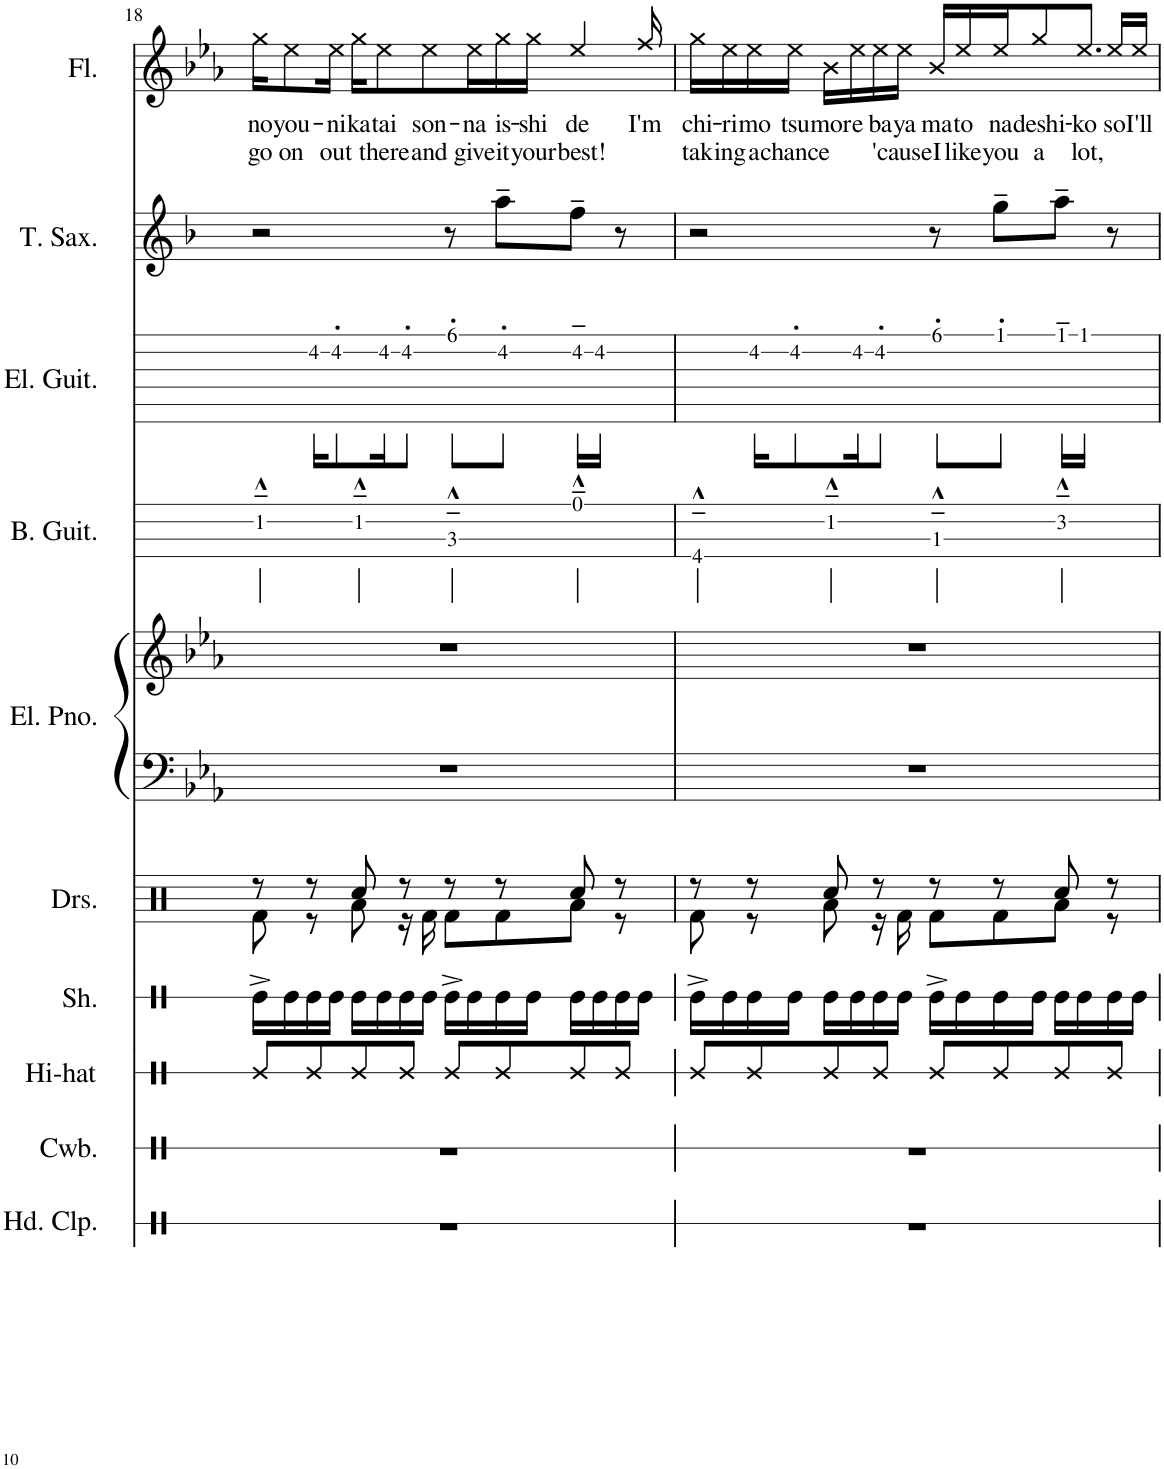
**kern	**kern	**kern	**kern	**kern	**kern	**kern	**kern	**kern	**kern	**kern	**text	**text
*part10	*part9	*part8	*part7	*part6	*part5	*part5	*part4	*part3	*part2	*part1	*part1	*part1
*staff11	*staff10	*staff9	*staff8	*staff7	*staff6	*staff5	*staff4	*staff3	*staff2	*staff1	*staff1	*staff1
*I"Hand Clap	*I"Cowbell	*I"Hi-hat	*I"Shaker	*I"Drumset	*I"Electric Piano	*	*I"Bass Guitar	*I"Electric Guitar (Muted)	*I"Tenor Saxophone	*I"Flute	*	*
*I'Hd. Clp.	*I'Cwb.	*I'Hi-hat	*I'Sh.	*I'Drs.	*I'El. Pno.	*	*I'B. Guit.	*I'El. Guit.	*I'T. Sax.	*I'Fl.	*	*
!!LO:PB:g=z
*clefX	*clefX	*clefX	*clefX	*clefX	*clefF4	*clefG2	*	*	*clefG2	*clefG2	*	*
*	*	*	*	*	*	*	*	*	*Trd8c14	*	*	*
*k[]	*k[]	*k[]	*k[]	*k[]	*k[b-e-a-]	*k[b-e-a-]	*k[b-e-a-]	*k[b-e-a-]	*k[b-]	*k[b-e-a-]	*	*
*M4/4	*M4/4	*M4/4	*M4/4	*M4/4	*M4/4	*M4/4	*M4/4	*M4/4	*M4/4	*M4/4	*	*
*met(c)	*met(c)	*met(c)	*met(c)	*met(c)	*met(c)	*met(c)	*met(c)	*met(c)	*met(c)	*met(c)	*	*
=18	=18	=18	=18	=18	=18	=18	=18	=18	=18	=18	=18	=18
*	*	*	*	*^	*	*	*	*	*	*	*	*
!	!	!	!	!	!	!	!	!	!	!	!	!LO:LY:b	!LO:LY:b
*	*	*	*	*	*	*	*	*	*	*	*^	*	*
1r	1r	8Re/L	16Re^\LL	8r	8Rf\	1r	1r	4EE-~^^\	8r	2r	16gg\KL	2...ryy	no	go
!	!	!	!	!	!	!	!	!	!	!	!	!	!LO:LY:b	!LO:LY:b
.	.	.	16Re\	.	.	.	.	.	.	.	8ee-\	.	you-	on
.	.	8Re/	16Re\	8r	8r	.	.	.	16e-\KL	.	.	.	.	.
!	!	!	!	!	!	!	!	!	!	!	!	!	!LO:LY:b	!LO:LY:b
.	.	.	16Re\JJ	.	.	.	.	.	8e-'\	.	16ee-\Jk	.	-ni	out
!	!	!	!	!	!	!	!	!	!	!	!	!	!LO:LY:b	!
.	.	8Re/	16Re\LL	8Rcc/	8Ra\	.	.	4EE-~^^\	.	.	16gg\KL	.	ka-	.
!	!	!	!	!	!	!	!	!	!	!	!	!	!LO:LY:b	!LO:LY:b
.	.	.	16Re\	.	.	.	.	.	16e-\K	.	8ee-\	.	-tai	there
.	.	8Re/J	16Re\	8r	16r	.	.	.	8e-'\J	.	.	.	.	.
!	!	!	!	!	!	!	!	!	!	!	!	!	!LO:LY:b	!LO:LY:b
.	.	.	16Re\JJ	.	16Rf\	.	.	.	.	.	8ee-\	.	son-	and
.	.	8Re/L	16Re^\LL	8r	8Rf\L	.	.	4CC~^^\	8b-'\L	8r	.	.	.	.
!	!	!	!	!	!	!	!	!	!	!	!	!	!LO:LY:b	!LO:LY:b
.	.	.	16Re\	.	.	.	.	.	.	.	16ee-\L	.	-na	give
!	!	!	!	!	!	!	!	!	!	!	!	!	!LO:LY:b	!LO:LY:b
.	.	8Re/	16Re\	8r	8Rf\	.	.	.	8e-'\J	8aa~\L	16gg\	.	is-	it
!	!	!	!	!	!	!	!	!	!	!	!	!	!LO:LY:b	!LO:LY:b
.	.	.	16Re\JJ	.	.	.	.	.	.	.	16gg\JJ	.	-shi	your
!	!	!	!	!	!	!	!	!	!	!	!	!	!LO:LY:b	!LO:LY:b
.	.	8Re/	16Re\LL	8Rcc/	8Ra\J	.	.	4GG~^^\	16e-~\LL	8ff~\J	4ee-/	.	de	best!
.	.	.	16Re\	.	.	.	.	.	16e-\JJ	.	.	.	.	.
.	.	8Re/J	16Re\	8r	8r	.	.	.	8r	8r	.	.	.	.
!	!	!	!	!	!	!	!	!	!	!	!	!	!LO:LY:b	!
.	.	.	16Re\JJ	.	.	.	.	.	.	.	.	16ff/	I'm	.
=19	=19	=19	=19	=19	=19	=19	=19	=19	=19	=19	=19	=19	=19	=19
!	!	!	!	!	!	!	!	!	!	!	!	!	!LO:LY:b	!LO:LY:b
1r	1r	8Re/L	16Re^\LL	8r	8Rf\	1r	1r	4AAA-~^^\	8r	2r	16gg\LL	2..ryy	chi-	tak-
!	!	!	!	!	!	!	!	!	!	!	!	!	!LO:LY:b	!LO:LY:b
.	.	.	16Re\	.	.	.	.	.	.	.	16ee-\	.	-ri	-ing
!	!	!	!	!	!	!	!	!	!	!	!	!	!LO:LY:b	!LO:LY:b
.	.	8Re/	16Re\	8r	8r	.	.	.	16e-\KL	.	16ee-\	.	mo	a
!	!	!	!	!	!	!	!	!	!	!	!	!	!LO:LY:b	!LO:LY:b
.	.	.	16Re\JJ	.	.	.	.	.	8e-'\	.	16ee-\JJ	.	tsu-	chance
!	!	!	!	!	!	!	!	!	!	!	!	!	!LO:LY:b	!
.	.	8Re/	16Re\LL	8Rcc/	8Ra\	.	.	4EE-~^^\	.	.	16b-\LL	.	-mor-	.
!	!	!	!	!	!	!	!	!	!	!	!	!	!LO:LY:b	!
.	.	.	16Re\	.	.	.	.	.	16e-\K	.	16ee-\	.	-e-	.
!	!	!	!	!	!	!	!	!	!	!	!	!	!LO:LY:b	!
.	.	8Re/J	16Re\	8r	16r	.	.	.	8e-'\J	.	16ee-\	.	-ba	.
!	!	!	!	!	!	!	!	!	!	!	!	!	!LO:LY:b	!LO:LY:b
.	.	.	16Re\JJ	.	16Rf\	.	.	.	.	.	16ee-\JJ	.	ya-	'cause
!	!	!	!	!	!	!	!	!	!	!	!	!	!LO:LY:b	!LO:LY:b
.	.	8Re/L	16Re^\LL	8r	8Rf\L	.	.	4BBB-~^^\	8b-'\L	8r	16b-/LL	.	-ma-	I
!	!	!	!	!	!	!	!	!	!	!	!	!	!LO:LY:b	!LO:LY:b
.	.	.	16Re\	.	.	.	.	.	.	.	16ee-/	.	-to	like
!	!	!	!	!	!	!	!	!	!	!	!	!	!LO:LY:b	!LO:LY:b
.	.	8Re/	16Re\	8r	8Rf\	.	.	.	8f'\J	8gg~\L	16ee-/J	.	na-	you
!	!	!	!	!	!	!	!	!	!	!	!	!	!LO:LY:b	!LO:LY:b
.	.	.	16Re\JJ	.	.	.	.	.	.	.	8gg/	.	-deshi-	a
.	.	8Re/	16Re\LL	8Rcc/	8Ra\J	.	.	4FF~^^\	16f~\LL	8aa~\J	.	.	.	.
!	!	!	!	!	!	!	!	!	!	!	!	!	!LO:LY:b	!LO:LY:b
.	.	.	16Re\	.	.	.	.	.	16f\JJ	.	8.ee-/J	.	-ko	lot,
!	!	!	!	!	!	!	!	!	!	!	!	!	!LO:LY:b	!
.	.	8Re/J	16Re\	8r	8r	.	.	.	8r	8r	.	16ee-/LL	so	.
!	!	!	!	!	!	!	!	!	!	!	!	!	!LO:LY:b	!
.	.	.	16Re\JJ	.	.	.	.	.	.	.	.	16ee-/JJ	I'll	.
*	*	*	*	*v	*v	*	*	*	*	*	*v	*v	*	*
=	=	=	=	=	=	=	=	=	=	=	=	=
*-	*-	*-	*-	*-	*-	*-	*-	*-	*-	*-	*-	*-
